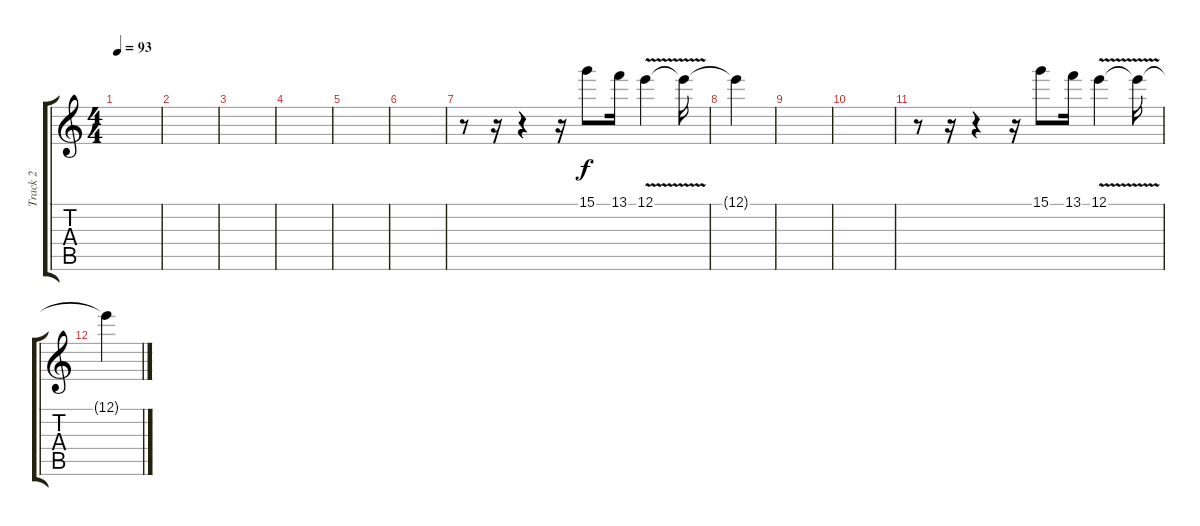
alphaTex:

\track ("Track 2" "Track 2") {instrument distortionguitar}
\staff {score tabs}
\tuning (E4 B3 G3 D3 A2 D2) {hide}
\ts (4 4)
\tempo 93
\clef g2
\ks c
|
|
|
|
|
|
r.8 r.16 r.4 r.16 15.1.8 13.1.16 12.1{v}.4 12.1{t}.16 |
12.1{t}.4 |
|
|
r.8 r.16 r.4 r.16 15.1.8 13.1.16 12.1{v}.4 12.1{t}.16 |
12.1{t}.4
